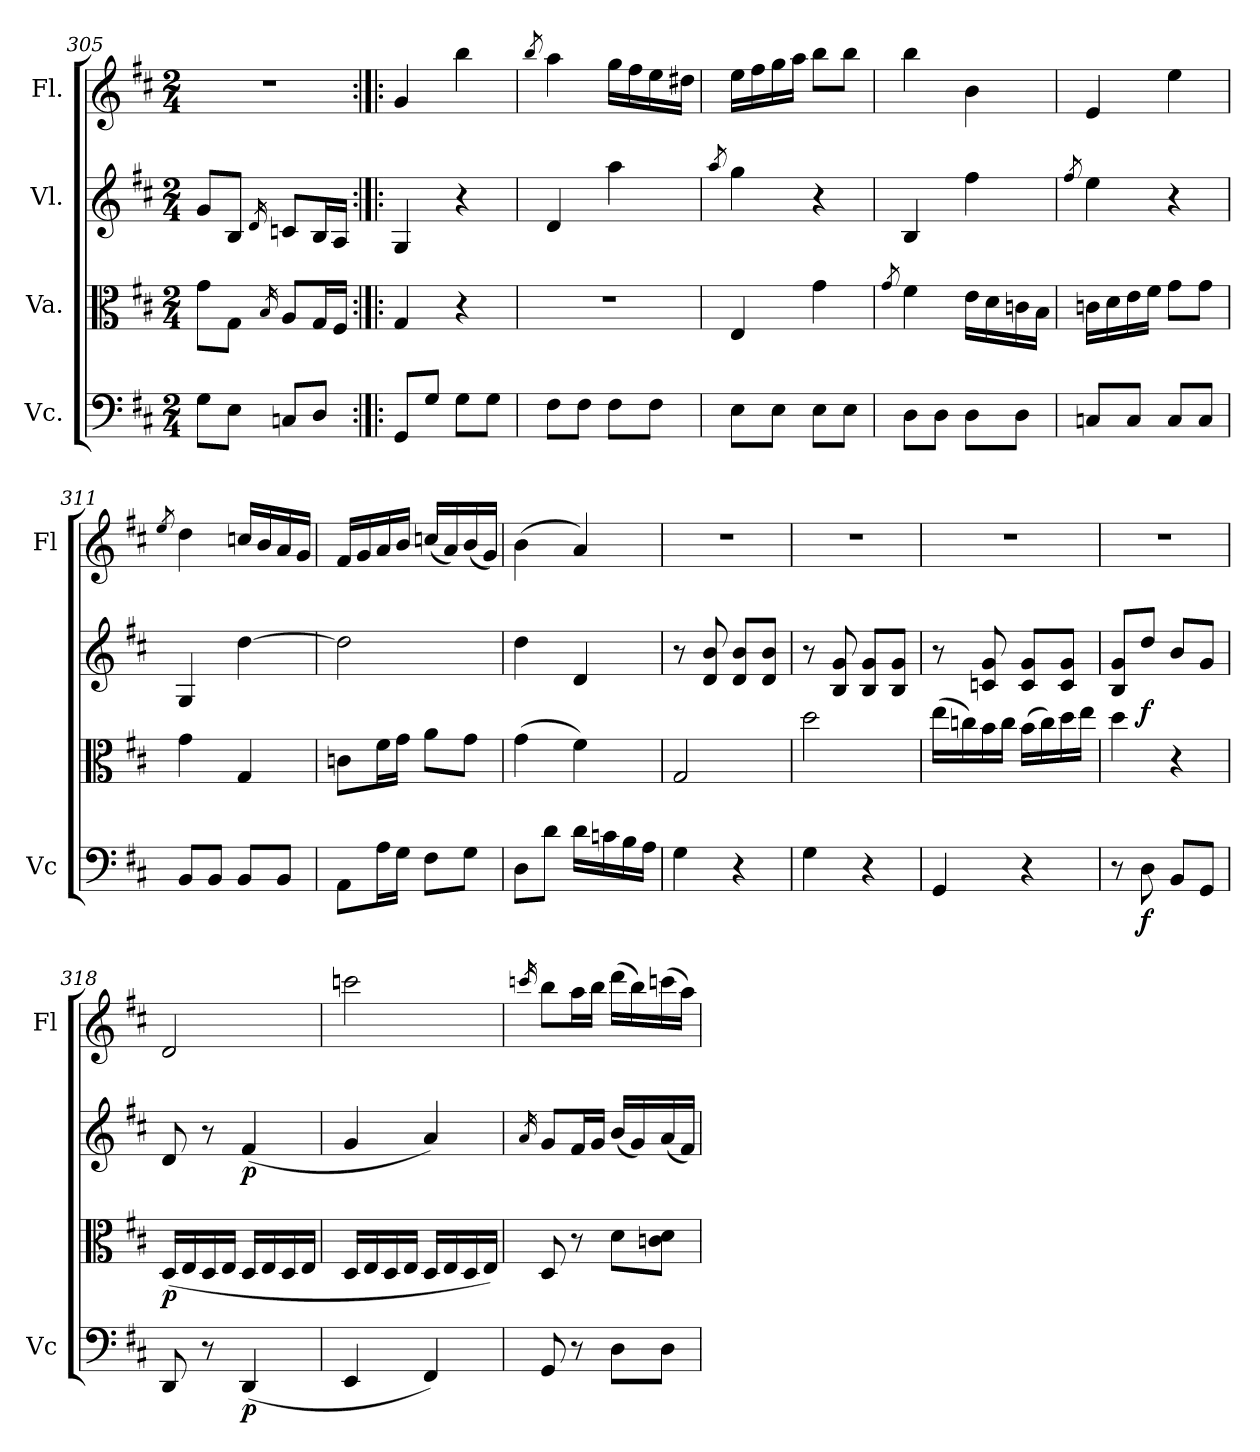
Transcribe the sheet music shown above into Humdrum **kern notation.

**kern	**dynam	**kern	**dynam	**kern	**dynam	**kern
*part4	*part4	*part3	*part3	*part2	*part2	*part1
*staff4	*staff4	*staff3	*staff3	*staff2	*staff2	*staff1
*I"Vc.	*	*I"Va.	*	*I"Vl.	*	*I"Fl.
*I'Vc	*	*	*	*	*	*I'Fl
*clefF4	*	*clefC3	*	*clefG2	*	*clefG2
*k[f#c#]	*	*k[f#c#]	*	*k[f#c#]	*	*k[f#c#]
*M2/4	*	*M2/4	*	*M2/4	*	*M2/4
=305	=305	=305	=305	=305	=305	=305
8G\L	.	8g\L	.	8g/L	.	2r
8E\J	.	8G\J	.	8B/J	.	.
.	.	16qB/	.	16qd/	.	.
8Cn/L	.	8A/L	.	8cn/L	.	.
8D/J	.	16G/L	.	16B/L	.	.
.	.	16F#/JJ	.	16A/JJ	.	.
!!LO:LB:g=z
=306:|!|:	=306:|!|:	=306:|!|:	=306:|!|:	=306:|!|:	=306:|!|:	=306:|!|:
8GG/L	.	4G/	.	4G/	.	4g/
8G/J	.	.	.	.	.	.
8G\L	.	4r	.	4r	.	4bb\
8G\J	.	.	.	.	.	.
=307	=307	=307	=307	=307	=307	=307
.	.	.	.	.	.	8qbb/
8F#\L	.	2r	.	4d/	.	4aa\
8F#\J	.	.	.	.	.	.
8F#\L	.	.	.	4aa\	.	16gg\LL
.	.	.	.	.	.	16ff#\
8F#\J	.	.	.	.	.	16ee\
.	.	.	.	.	.	16dd#X\JJ
=308	=308	=308	=308	=308	=308	=308
.	.	.	.	8qaa/	.	.
8E\L	.	4E/	.	4gg\	.	16ee\LL
.	.	.	.	.	.	16ff#\
8E\J	.	.	.	.	.	16gg\
.	.	.	.	.	.	16aa\JJ
8E\L	.	4g\	.	4r	.	8bb\L
8E\J	.	.	.	.	.	8bb\J
=309	=309	=309	=309	=309	=309	=309
.	.	8qg/	.	.	.	.
8D\L	.	4f#\	.	4B/	.	4bb\
8D\J	.	.	.	.	.	.
8D\L	.	16e\LL	.	4ff#\	.	4b\
.	.	16d\	.	.	.	.
8D\J	.	16cn\	.	.	.	.
.	.	16B\JJ	.	.	.	.
=310	=310	=310	=310	=310	=310	=310
.	.	.	.	8qff#/	.	.
8Cn/L	.	16cn\LL	.	4ee\	.	4e/
.	.	16d\	.	.	.	.
8C/J	.	16e\	.	.	.	.
.	.	16f#\JJ	.	.	.	.
8C/L	.	8g\L	.	4r	.	4ee\
8C/J	.	8g\J	.	.	.	.
=311	=311	=311	=311	=311	=311	=311
.	.	.	.	.	.	8qee/
8BB/L	.	4g\	.	4G/	.	4dd\
8BB/J	.	.	.	.	.	.
8BB/L	.	4G/	.	[4dd\	.	16ccn/LL
.	.	.	.	.	.	16b/
8BB/J	.	.	.	.	.	16a/
.	.	.	.	.	.	16g/JJ
=312	=312	=312	=312	=312	=312	=312
8AA\L	.	8cn\L	.	2dd\]	.	16f#/LL
.	.	.	.	.	.	16g/
16A\L	.	16f#\L	.	.	.	16a/
16G\JJ	.	16g\JJ	.	.	.	16b/JJ
8F#\L	.	8a\L	.	.	.	(<16ccn/LL
.	.	.	.	.	.	16a/)
8G\J	.	8g\J	.	.	.	(<16b/
.	.	.	.	.	.	16g/JJ)
!!LO:LB:g=z
=313	=313	=313	=313	=313	=313	=313
8D\L	.	(>4g\	.	4dd\	.	(>4b\
8d\J	.	.	.	.	.	.
16d\LL	.	4f#\)	.	4d/	.	4a/)
16cn\	.	.	.	.	.	.
16B\	.	.	.	.	.	.
16A\JJ	.	.	.	.	.	.
=314	=314	=314	=314	=314	=314	=314
4G\	.	2G/	.	8r	.	2r
.	.	.	.	8d/ 8b/	.	.
4r	.	.	.	8d/ 8b/L	.	.
.	.	.	.	8d/ 8b/J	.	.
=315	=315	=315	=315	=315	=315	=315
4G\	.	2dd\	.	8r	.	2r
.	.	.	.	8B/ 8g/	.	.
4r	.	.	.	8B/ 8g/L	.	.
.	.	.	.	8B/ 8g/J	.	.
=316	=316	=316	=316	=316	=316	=316
4GG/	.	(>16ee\LL	.	8r	.	2r
.	.	16ccn\)	.	.	.	.
.	.	16b\	.	8cn/ 8g/	.	.
.	.	16cc\JJ	.	.	.	.
4r	.	(>16b\LL	.	8c/ 8g/L	.	.
.	.	16cc\)	.	.	.	.
.	.	16dd\	.	8c/ 8g/J	.	.
.	.	16ee\JJ	.	.	.	.
=317	=317	=317	=317	=317	=317	=317
8r	.	4dd\	.	8B/ 8g/L	.	2r
!	!LO:DY:b	!	!	!	!LO:DY:b	!
8D\	f	.	.	8dd/J	f	.
8BB/L	.	4r	.	8b/L	.	.
8GG/J	.	.	.	8g/J	.	.
=318	=318	=318	=318	=318	=318	=318
!	!	!	!LO:DY:b	!	!	!
8DD/	.	(>16D/LL	p	8d/	.	2d/
.	.	16E/	.	.	.	.
8r	.	16D/	.	8r	.	.
.	.	16E/JJ	.	.	.	.
!	!LO:DY:b	!	!	!	!LO:DY:b	!
(<4DD/	p	16D/LL	.	(<4f#/	p	.
.	.	16E/	.	.	.	.
.	.	16D/	.	.	.	.
.	.	16E/JJ	.	.	.	.
=319	=319	=319	=319	=319	=319	=319
4EE/	.	16D/LL	.	4g/	.	2cccn\
.	.	16E/	.	.	.	.
.	.	16D/	.	.	.	.
.	.	16E/JJ	.	.	.	.
4FF#/)	.	16D/LL	.	4a/)	.	.
.	.	16E/	.	.	.	.
.	.	16D/	.	.	.	.
.	.	16E/JJ)	.	.	.	.
!!LO:LB:g=z
=320	=320	=320	=320	=320	=320	=320
.	.	.	.	16qa/	.	16qcccn/
8GG/	.	8D/	.	8g/L	.	8bb\L
8r	.	8r	.	16f#/L	.	16aa\L
.	.	.	.	16g/JJ	.	16bb\JJ
8D\L	.	8d\L	.	(<16b/LL	.	(>16ddd\LL
.	.	.	.	16g/)	.	16bb\)
8D\J	.	8cn\ 8d\J	.	(<16a/	.	(>16ccc\
.	.	.	.	16f#/JJ)	.	16aa\JJ)
=	=	=	=	=	=	=
*-	*-	*-	*-	*-	*-	*-
